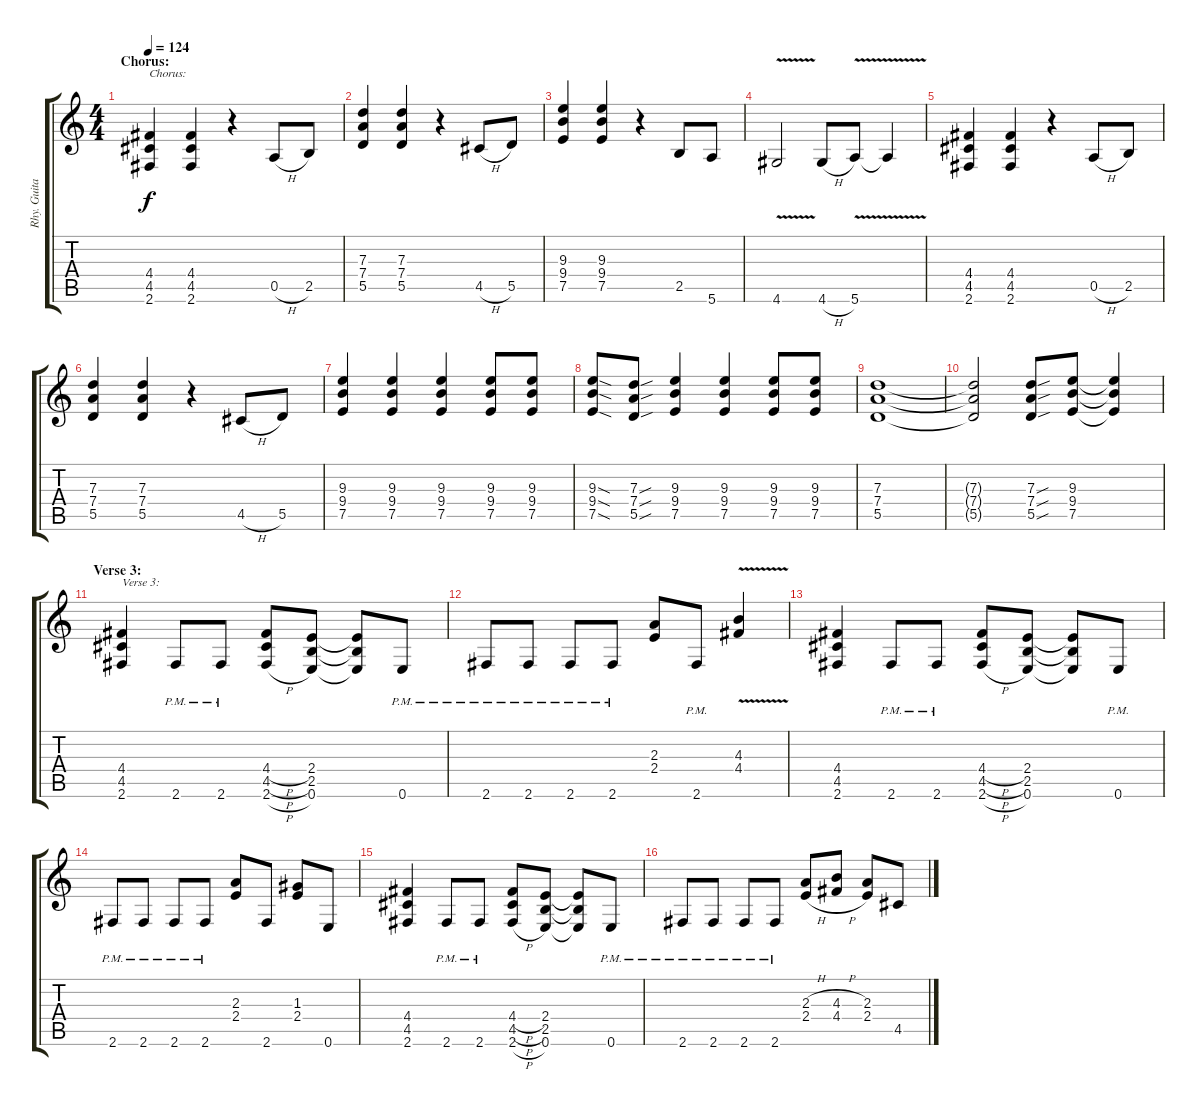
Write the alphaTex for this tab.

\track ("Rhy. Guitar 1" "Rhy. Guita") {instrument distortionguitar}
\staff {score tabs}
\tuning (E4 B3 G3 D3 A2 E2) {hide}
\ts (4 4)
\section ("" "Chorus:")
\tempo 124
\clef g2
\ks c
(4.4 4.5 2.6).4{txt "Chorus:" dy f} (4.4 4.5 2.6).4 r.4 0.5{h}.8 2.5.8 |
(7.3 7.4 5.5).4 (7.3 7.4 5.5).4 r.4 4.5{h}.8 5.5.8 |
(9.3 9.4 7.5).4 (9.3 9.4 7.5).4 r.4 2.5.8 5.6.8 |
4.6{v}.2 4.6{h}.8 5.6{v}.8 5.6{t}.4 |
(4.4 4.5 2.6).4 (4.4 4.5 2.6).4 r.4 0.5{h}.8 2.5.8 |
(7.3 7.4 5.5).4 (7.3 7.4 5.5).4 r.4 4.5{h}.8 5.5.8 |
(9.3 9.4 7.5).4 (9.3 9.4 7.5).4 (9.3 9.4 7.5).4 (9.3 9.4 7.5).8 (9.3 9.4 7.5).8 |
(9.3{sod} 9.4{sod} 7.5{sod}).8 (7.3{sou} 7.4{sou} 5.5{sou}).8 (9.3 9.4 7.5).4 (9.3 9.4 7.5).4 (9.3 9.4 7.5).8 (9.3 9.4 7.5).8 |
(7.3 7.4 5.5).1 |
(7.3{t} 7.4{t} 5.5{t}).2 (7.3{sou} 7.4{sou} 5.5{sou}).8 (9.3 9.4 7.5).8 (9.3{t} 9.4{t} 7.5{t}).4 |
\section ("" "Verse 3:")
(4.4 4.5 2.6).4{txt "Verse 3:"} 2.6{pm}.8 2.6{pm}.8 (4.4{h} 4.5{h} 2.6{h}).8 (2.4 2.5 0.6).8 (2.4{t} 2.5{t} 0.6{t}).8 0.6{pm}.8 |
2.6{pm}.8 2.6{pm}.8 2.6{pm}.8 2.6{pm}.8 (2.3 2.4).8 2.6{pm}.8 (4.3{v} 4.4).4 |
(4.4 4.5 2.6).4 2.6{pm}.8 2.6{pm}.8 (4.4{h} 4.5{h} 2.6{h}).8 (2.4 2.5 0.6).8 (2.4{t} 2.5{t} 0.6{t}).8 0.6{pm}.8 |
2.6{pm}.8 2.6{pm}.8 2.6{pm}.8 2.6{pm}.8 (2.3 2.4).8 2.6.8 (1.3 2.4).8 0.6.8 |
(4.4 4.5 2.6).4 2.6{pm}.8 2.6{pm}.8 (4.4{h} 4.5{h} 2.6{h}).8 (2.4 2.5 0.6).8 (2.4{t} 2.5{t} 0.6{t}).8 0.6{pm}.8 |
2.6{pm}.8 2.6{pm}.8 2.6{pm}.8 2.6{pm}.8 (2.3{h} 2.4{h}).8 (4.3{h} 4.4{h}).8 (2.3 2.4).8 4.5.8
